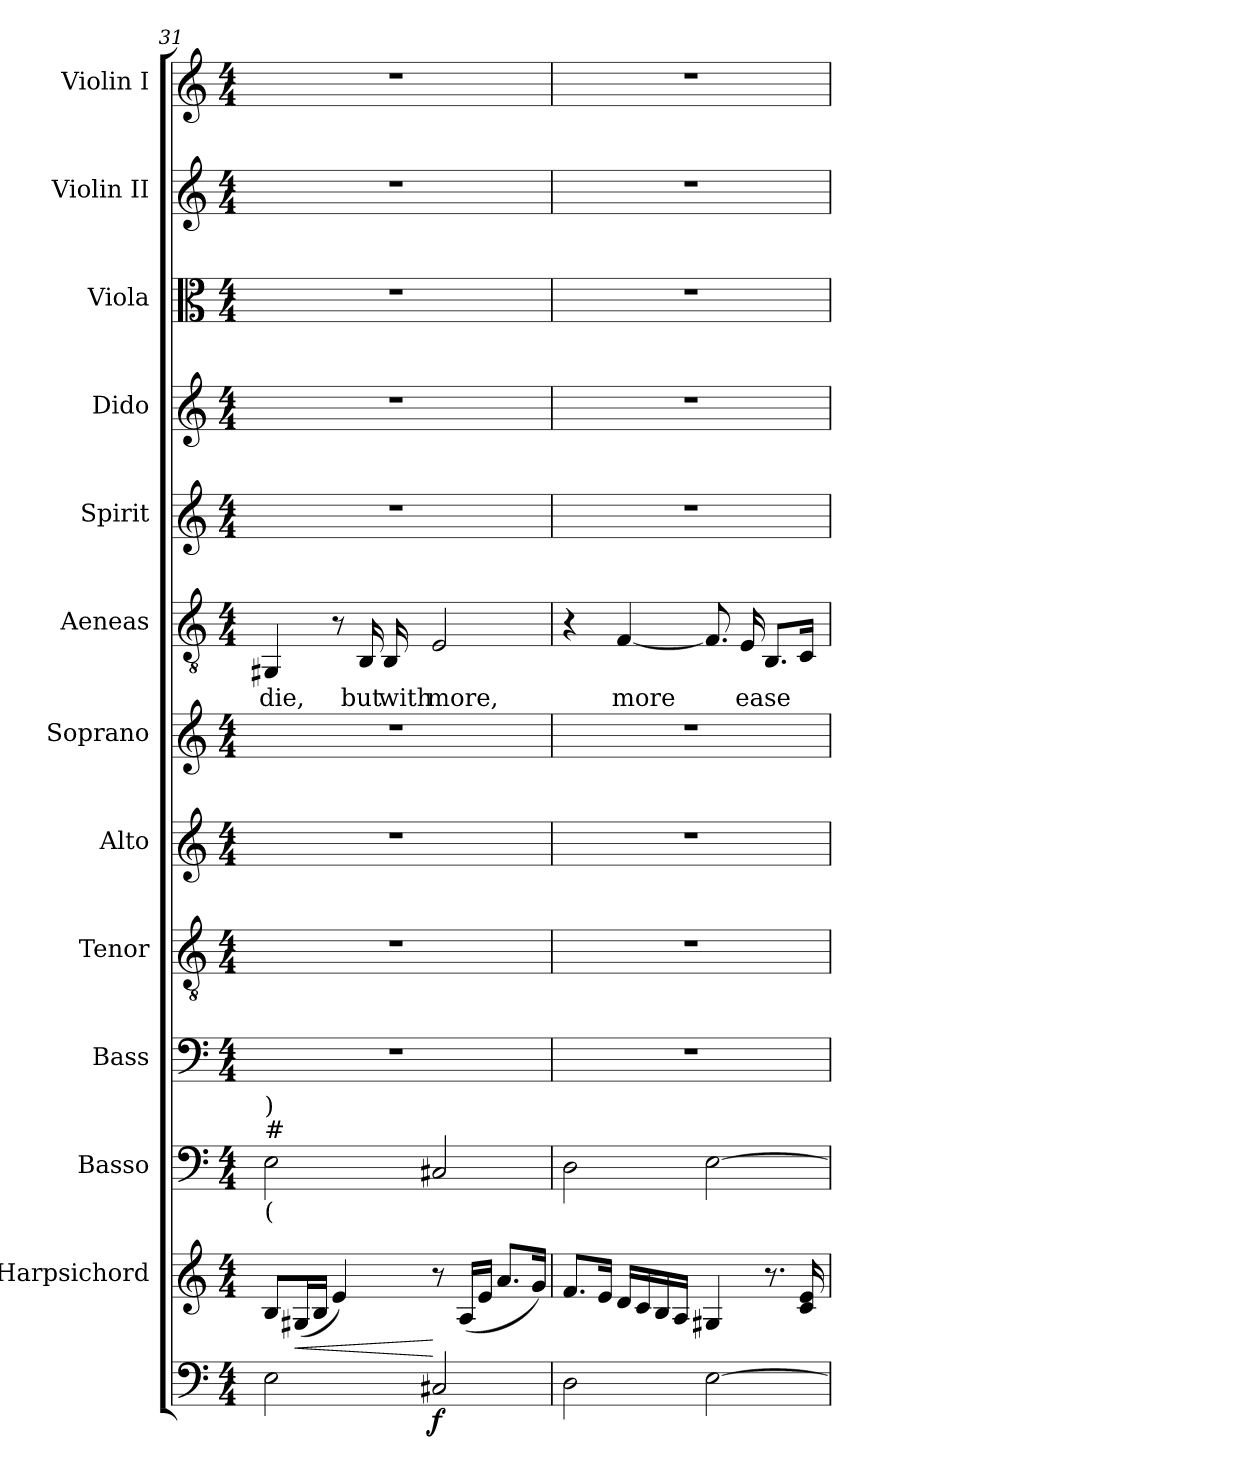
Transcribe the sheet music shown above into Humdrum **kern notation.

**kern	**dynam	**kern	**dynam	**kern	**kern	**kern	**kern	**kern	**kern	**text	**kern	**kern	**kern	**kern	**kern
*part13	*part13	*part12	*part12	*part11	*part10	*part9	*part8	*part7	*part6	*part6	*part5	*part4	*part3	*part2	*part1
*staff13	*staff13	*staff12	*staff12	*staff11	*staff10	*staff9	*staff8	*staff7	*staff6	*staff6	*staff5	*staff4	*staff3	*staff2	*staff1
*	*	*I"Harpsichord	*	*I"Basso	*I"Bass	*I"Tenor	*I"Alto	*I"Soprano	*I"Aeneas	*	*I"Spirit	*I"Dido	*I"Viola	*I"Violin II	*I"Violin I
*	*	*I'Harps.	*	*I'Basso	*I'B.	*I'T.	*I'A.	*I'S.	*I'Aeneas	*	*I'Spirit	*	*I'Vla.	*I'Vln. II	*I'Vln. I
*clefF4	*	*clefG2	*	*clefF4	*clefF4	*clefGv2	*clefG2	*clefG2	*clefGv2	*	*clefG2	*clefG2	*clefC3	*clefG2	*clefG2
*	*	*	*	*	*	*ITrd7c12	*	*	*	*	*	*	*	*	*
*k[]	*	*k[]	*	*k[]	*k[]	*k[]	*k[]	*k[]	*k[]	*	*k[]	*k[]	*k[]	*k[]	*k[]
*C:	*	*C:	*	*C:	*C:	*C:	*C:	*C:	*C:	*	*C:	*C:	*C:	*C:	*C:
*M4/4	*	*M4/4	*	*M4/4	*M4/4	*M4/4	*M4/4	*M4/4	*M4/4	*	*M4/4	*M4/4	*M4/4	*M4/4	*M4/4
=31	=31	=31	=31	=31	=31	=31	=31	=31	=31	=31	=31	=31	=31	=31	=31
!	!	!	!	!LO:TX:b:t=(	!	!	!	!	!	!	!	!	!	!	!
!	!	!	!	!LO:TX:t=#	!	!	!	!	!	!	!	!	!	!	!
!	!	!	!	!LO:TX:t=)	!	!	!	!	!	!	!	!	!	!	!
!	!	!	!	!	!	!	!	!	!	!LO:LY:b:color=#000000	!	!	!	!	!
2Ei\	.	8Bi/L	.	2Ei\	1r	1r	1r	1r	4GG#Xi/	die,	1r	1r	1r	1r	1r
!	!	!	!LO:HP:b	!	!	!	!	!	!	!	!	!	!	!	!
.	.	(16G#Xi/L	<	.	.	.	.	.	.	.	.	.	.	.	.
.	.	16Bi/JJ	.	.	.	.	.	.	.	.	.	.	.	.	.
.	.	4ei/)	.	.	.	.	.	.	8r	.	.	.	.	.	.
!	!	!	!	!	!	!	!	!	!	!LO:LY:b:color=#000000	!	!	!	!	!
.	.	.	.	.	.	.	.	.	16BBi/	but	.	.	.	.	.
!	!	!	!	!	!	!	!	!	!	!LO:LY:b:color=#000000	!	!	!	!	!
.	.	.	.	.	.	.	.	.	16BBi/	with	.	.	.	.	.
!	!	!	!	!	!	!	!	!	!	!LO:LY:b:color=#000000	!	!	!	!	!
2C#Xi/	f	8r	[	2C#Xi/	.	.	.	.	2Ei/	more,	.	.	.	.	.
.	.	(16Ai/LL	.	.	.	.	.	.	.	.	.	.	.	.	.
.	.	16ei/JJ	.	.	.	.	.	.	.	.	.	.	.	.	.
.	.	8.ai/L	.	.	.	.	.	.	.	.	.	.	.	.	.
.	.	16gi/Jk)	.	.	.	.	.	.	.	.	.	.	.	.	.
=32	=32	=32	=32	=32	=32	=32	=32	=32	=32	=32	=32	=32	=32	=32	=32
2Di\	.	8.fi/L	.	2Di\	1r	1r	1r	1r	4r	.	1r	1r	1r	1r	1r
.	.	16ei/Jk	.	.	.	.	.	.	.	.	.	.	.	.	.
!	!	!	!	!	!	!	!	!	!	!LO:LY:b:color=#000000	!	!	!	!	!
.	.	16di/LL	.	.	.	.	.	.	[4Fi/	more	.	.	.	.	.
.	.	16ci/	.	.	.	.	.	.	.	.	.	.	.	.	.
.	.	16Bi/	.	.	.	.	.	.	.	.	.	.	.	.	.
.	.	16Ai/JJ	.	.	.	.	.	.	.	.	.	.	.	.	.
[2Ei\	.	4G#Xi/	.	[2Ei\	.	.	.	.	8.Fi/]	.	.	.	.	.	.
!	!	!	!	!	!	!	!	!	!	!LO:LY:b:color=#000000	!	!	!	!	!
.	.	.	.	.	.	.	.	.	16Ei/	ease	.	.	.	.	.
.	.	8.r	.	.	.	.	.	.	8.BBi/L	.	.	.	.	.	.
.	.	16ci/ 16ei	.	.	.	.	.	.	16Ci/Jk	.	.	.	.	.	.
=	=	=	=	=	=	=	=	=	=	=	=	=	=	=	=
*-	*-	*-	*-	*-	*-	*-	*-	*-	*-	*-	*-	*-	*-	*-	*-
